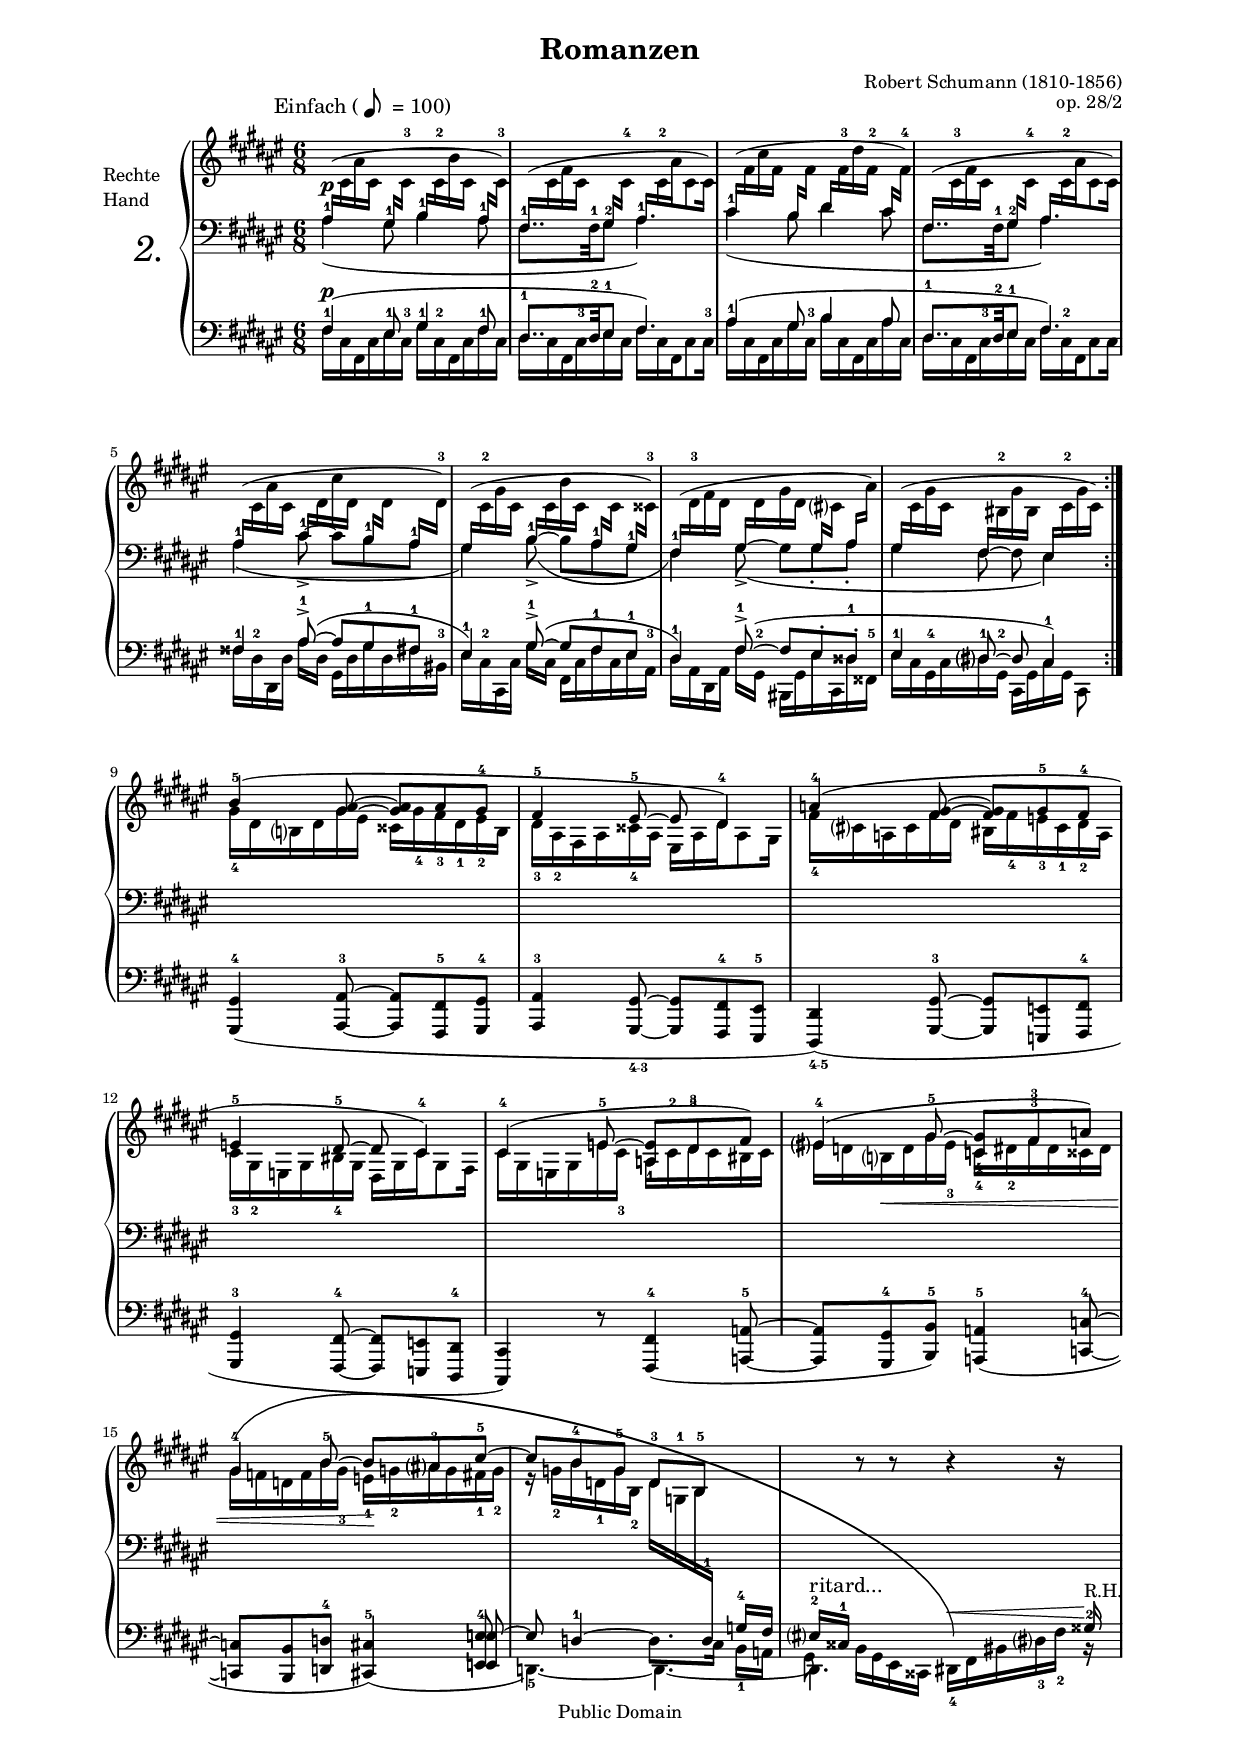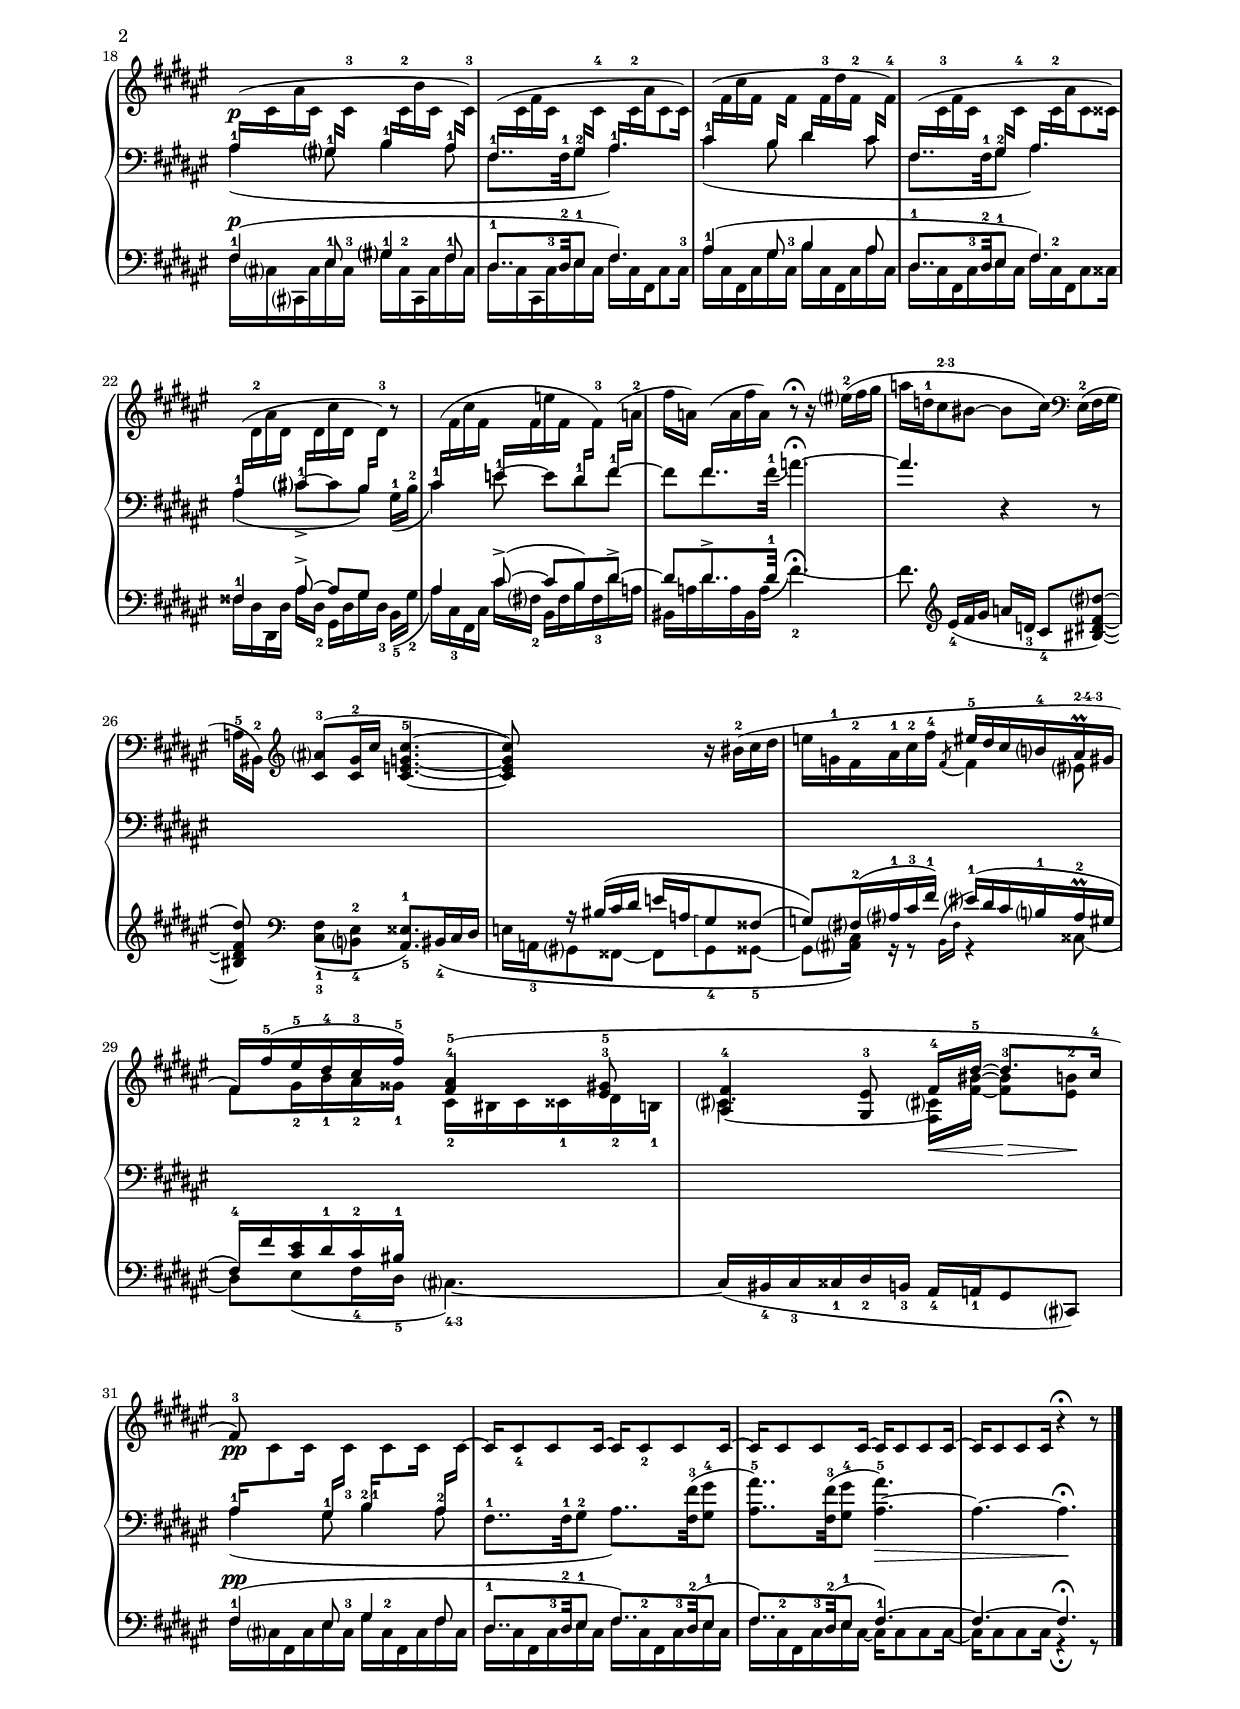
% NOT FINISHED!!!!

\include "deutsch.ly"

#(set-global-staff-size 16)

\version "2.7.31"

\header {
  title = "Romanzen"
  opus = "op. 28/2"
  composer = "Robert Schumann (1810-1856)"
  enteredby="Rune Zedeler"
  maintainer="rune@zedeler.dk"
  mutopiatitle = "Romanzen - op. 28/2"
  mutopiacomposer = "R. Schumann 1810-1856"
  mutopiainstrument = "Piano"
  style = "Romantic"
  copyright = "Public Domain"
}

u = { \change Staff = up  \stemDown }
m = { \change Staff = mid  \stemUp  }

%
% d = .. complains about note names.
% 
#(define d  #{ \change Staff = down  \stemUp #})

forcedBreak = \break

global =  { \key fis \major \time 6/8
  \set Score.beatLength =  #(ly:make-moment 3 8)
  \repeat volta 2 { s2.*8 } s2.*26 \bar "|."
}

righta =  \transpose c cis' {
 % \stemUp \slurUp \tieUp
 \stemUp
 \repeat volta 2 {
  \override TextScript   #'extra-offset = #'(-8.0 . 2.5)
  \m  a,16[^\p( \u c^\markup {
      \large "Einfach ("
      \note #"8" #1
      \large " = 100)" }
  a c ] \m  g,[ \u c^3 ] \m  b,[ \u c^2 b c] \m  a,[ \u c^3]) | 
  \revert TextScript #'extra-offset
  \m  f,[( \u c f c] \m  g,[ \u c^4] \m  a,[ \u c^2 a c8  c16)] | 
  \m  c16[( \u f c' f] \m  b,[ \u f] \m  d[ \u f^3 d' f^2] \m  c[ \u  f)^4] |
  \m  f,16[( \u c16^3 f c] \m  g,[ \u c^4] \m  a,[ \u c^2 a c8  c16)] |
  \m  a,[( \u c a c] \m  c[ \u d c' d] \m  b,[ \u d] \m  a,[ \u  d)^3] |
  \m  g,[( \u c^2 g c] \m  b,[ \u c b c] \m  a,[ \u c] \m  g,[ \u  cis)^3] |
  \m  f,[( \u d^3 f d] \m  g,[ \u d g d] \m  g,[ \u c] \m  a,[ \u  a)] |
  \m  g,[( \u c g c] \m  f,[ \u h,^2 g h,] \m  e,[ \u c^2 g  c)] |
 }
 \forcedBreak
 \stemUp \slurUp \tieUp
 b4^5( <a g>8~<a g> a g^4 |
 f4^5 e8^5~e  d4)^4 |
 as4^4( <g f>8~<g f> g^5 f^4 |
 es4^5 d8^5~d  c4)^4 |
 c^4( es8^5~<es as,_1> d^3  f) |
 e4^4( g8^5~<g ces_4> f^3  as) |
 g4^4 b8^5~b a c'^5~ |
 c' b^4 ges^5 des^3 b,^5 \d  ges,16[^4 f,] |
 e,^2^\markup { \large "ritard..." } cis,^1 \u r8 r r4 r16 \d gis,^2^"R.H."] |


 \forcedBreak
 \m  a,16[^\p( \u c a c] \m  g,[ \u c^3] \m  b,[ \u c^2 b c] \m  a,[ \u  c)^3 ]| 
 \m  f,[( \u c f c] \m  g,[ \u c^4] \m  a,[ \u c^2 a c8  c16)] | 
 \m  c16[( \u f c' f] \m  b,[ \u f] \m  d[ \u f^3 d' f^2] \m  c[ \u  f)]^4 | 
 \m  f,[( \u c^3 f c] \m  g,[ \u c^4] \m  a,[ \u c^2 a c8  cis16)] |
 \m  a,[( \u d^2 a d] \m  c[ \u d c' d] \m  b,[ \u  d)^3] r8 |
 \m  c16[( \u f c' f] \m  es[ \u f es' f] \m  d[ \u  f)^3] \m  f[( \u as^2] |
  f'[  as)] \m  f[( \u as f'  as)] r8^\fermata r16 e'^2( f' g' | \stemNeutral \tieNeutral
 as' des'^1 c'8^\markup { \finger "2-3" } h~h  c'16) \clef F  e,16[(^2 f, g,] |
 \forcedBreak

  as,[^5 h,,^2)] \clef G <c a^3>8[( <c g^2>16 c'] <c es ges c'^5>4.~
 <c es ges c'>8) s4 s8 r16 h^2( c' d' | 
 es' ges-1 f-2 a-1 c'-2 f'-4 \stemUp \tieUp e'-5 d' c' b-4 a^\prall^\markup { \finger "2-4-3" } g |
  f) f'-5( e'-5 d'-4 c'-3  f')-5 <f^4 a^5>4( <e^3 g^5>8 |
 <a, f^4>4 <g, e^3>8 f16^4 d'^5~ d'8.[ c'16^4] |
 \forcedBreak 
 << f8)^3_\pp \context Voice = "another" { \m  a,16[ \u c8 c16] } >> \m  g,[ \u c_3] \m  b,[^\markup { \finger "2-1" } \u c8 c16] \m  a,[ \u c]~ | \stemNeutral
 c16 c8_4 c c16~c c8_2 c c16~ |
 c16 c8 c c16~c c8 c c16~ |
 c16 c8 c c16 r4^\fermata r8 | \bar "|."

}

rightb =  \transpose c cis' {
 \relative c { \stemDown \slurDown
  \repeat volta 2 {
   a4^1( g8^1 b4^1 a8^1 |
   f8..^1 f32^1 g8^2  a4.)^1 |
   c4^1( b8 d4 c8 |
   f,8.. f32^1 g8^2  a4.) |
   a4(^1 c8^1_\accent~c b^1 a^1 |
    g4) b8^1_\accent(~b a^1 g^1 |
    f4)^1 g8_\accent(~g g_. a_. |
   g4 f8~f  e4) |
  }
 }
 \u \slurUp
 g16_4 d b, d g e cis g_4 f_3 d_1 e_2 b, |
 d_3 a,_2 f, a, cis_4 a, e, a, d a,8 g,16 |
 f_4 c as, c f d h, f_4 es_3 c_1 d_2 as, |
 c_3 g,_2 es, g, h,_4 g, d, g, c g,8 f,16 |
 c g, es, g, es c_3 as, c^2 d^3 c h, c |
 e des b,\< des g e_3 ces_4 d_2 f^3 d cis d |
 \once \override PhrasingSlur   #'extra-offset = #'(0 . 3)
 g\( fes des fes b g_3 es_1\! ges_2 a^3 ges f_1 ges_2 |
 r ges_2 b des_1 ges b,_2 des ges,^1 b, \d des,^1 \stemDown \transpose c' c { b,[_1 as,] |
 g,8  b,16[ g, e, cis,]  d,\)_4 \< f, h, d_3 f_2  r16\! }

 \change Staff=mid
 \relative c { \stemDown \slurDown
  a4^1( g8^1 b4^1 a8^1 |
  f8..^1 f32^1 g8^2  a4.)^1 |
  c4^1( b8 d4 c8 |
  f,8.. f32^1 g8^2  a4.) |
  a4^1( c8^1_\accent~[c b)] g16^1([ b^2] |
   c4)^1 es8^1~es d^1 f^1~ |
  \override PianoStaff.Arpeggio  #'direction = #UP
  f f8.. f32^1( as4.)^\fermata\arpeggio ~ |
  \revert PianoStaff.Arpeggio #'direction
  \stemUp \tieUp as r4 r8 |
 }
  s2. s
 \u s4. \grace {
  \override Stem   #'stroke-style = #"grace"
  f8(
  \revert Stem #'stroke-style }
  f4) e8 |
 f g16_2 b_1 a_2 gis_1 c_2 h, c cis_1 d_2 b,_1 |
 \tieDown c4.~<f, c  >16\< \tieNeutral <f h>~ < f^3 h >8[\>\! < e b^2> \!] |
 \change Staff=mid
 \transpose c' c {
  a4^1( g8^1 b4 a8^2 |
  f8..^1 f32^1 g8^2  a8..)   \slurUp <f f'^3>32( <g g'^4>8 |
  <a a'^5>8..) <f f'^3>32( <g g'^4>8 <a a'^5 >4.\>) ~ |
  a~ a\!^\fermata \bar "|."
 }
}

lefta =  \transpose c cis {
 \stemUp \slurUp \tieUp
 \repeat volta 2 {
  f4^1( e8^1 g4^1 f8^1 |
  d8..^1 d32^2 e8^1  f4.) |
  a4^1( g8 b4 a8 |
  d8..^1 d32^2 e8^1  f4.) |
  fis4^1 a8^1^\accent(~a g^1 f^1 |
   e4)^1 g8^1^\accent(~g f^1 e^1 |
   d4)^1 f8^1^\accent(~f e^. dis^1^. |
  e4^1 d8^1~d  c4)^1 |
 }
 \d \tieNeutral \slurDown
 <<
 \transpose c' c {
  g4 a8~a f g | a4 g8~g f e |
  d4 g8~g es f | g4 f8~f es d |
  c4 r8 f4 as8~ | as g b as4 ces'8~ |
  ces' b des' c'4 \context Voice = "another" { \stemUp \tieUp <es' es>8~ |
  es' des'4^1~ \stemDown  des'8.[ c'16] }
 }
 \transpose c' c, {
  g4(-4 a8-3~a f-5 g-4 | a4-3 g8-\markup { \finger "4-3" } ~g f-4 e-5 |
   d4)-\markup { \finger "4-5" }( g8-3~g es f-4 | g4-3 f8-4~f es d-4 |
   c4) r8 f4-4( as8-5~ | as g-4  b)-5 as4-5( ces'8-4~ |
  ces' b des'-4  c'4)-5( <es'-4 es''>8 |
  \stemDown \tieDown  des'4.)_5~des'~ |
  \override NoteColumn   #'horizontal-shift = #-1 des' s
 }
 >>
 \change Staff=down \stemUp \slurUp \tieUp \phrasingSlurUp
 f4^1( e8^1 g4^1 f8^1 |
 d8..^1 d32^2 e8^1  f4.) |
 a4^1( g8 b4 a8 |
 d8..^1 d32^2 e8^1  f4.) |
 fis4 a8^\accent~a g s |
 a4 c'8^\accent(~c'  b) d'^\accent~ |
 d' d'8..^\accent d'32-1 s4. |
 s2.*2
 s8 r16 h\( c' d' es' as g8\arpeggio  fis(
 ges)\) f16-2( a-1 c'-3  f')-1 \grace {
  \override Stem   #'stroke-style = #"grace"
  \stemDown \slurUp  b,[( f] \stemUp 
  \revert Stem #'stroke-style }
  e')-1( d' c' b-1 a-2\prall g 
  f16)-4 f' <c' e'> d'-1 c'-2 h-1 s4.
 s2.
 f4^1( e8 g4 f8 |
 d8..^1 d32-2 e8^1  f8..) d32^2( e8^1 |
  f8..) d32-2( e8^1  f4.)^1 ~ |
 f~ f\fermata |
}

leftb =  \transpose c cis {
 \stemDown \slurDown \tieDown
 \repeat volta 2 {
  f16^\p c f, c e c-3 g c-2 f, c f c |
  d c f, c-3 e c f c f, c8 c16-3 |
  a16 c f, c g c-3 b c f, c a c |
  d c f, c-3 e c f c-2 f, c8 c16 |
  fis d-2 d, d  a[ d] g, d g d f h,-3 |
  e c-2 c, c  g[ c] f, c f c e a,-3 |
  d a, d, a,  f[ g,-2] h,, g, e c, dis fis,-5 |
  e c g,-4 c d g,-2  c,[ g, c g,] c,8 |
 }

 s2.*9 |

 f16^\p c c, c e c-3 g c-2 c, c f c |
 d c c, c-3 e c f c f, c8 c16-3 |
 a16 c f, c g c-3 b c f, c a c |
 d c f, c-3 e c f c-2 f, c8 cis16 |
 fis^1 d d, d  a[ d_2] g, d g d_3  b,[_5( g_2] |
  a) c_3 f, c  c'[ f_2] b, f b f_3 d' as |
 h, as d' as h, as( f'4.)^\fermata\arpeggio_2 ~
 \d \stemDown f'8. \clef G \stemNeutral \tieNeutral \phrasingSlurDown
   \transpose c c' { e16[_4( f g]  as[ des_3]  c8[_4 <h, d f d'>)]~ |
 <h, d f d'>} \clef F <c_3 f_1>[( <b,_4 e^2>] <a,_5 eis^1>8.) h,16_4\( c d |
 \voiceTwo
 es as,_3 g,8 fis,~fis, g,_4\arpeggio gis,_5~ |
 gis, <a, c>16\) r16 r8 r4 cis8( |
  d) e( f16_4 d_5  c4.)_ \markup { \finger "4-3" }~ |
 \oneVoice
 c16( h,_4 c_3 cis_1 d_2 b,_3 a,_4 as,_1 g,8  c,8) |
 \change Staff = down \stemDown \tieDown
 f16^\pp c f, c e c-3 g c-2 f, c f c |
 d c f, c-3 e c f c-2 f, c-3 e c |
 f c-2 f, c-3 e c ~ c c8 c c16 ~ |
 c c8 c c16 r4_\fermata r8 \bar "|." |
}


\paper {
    indent = 0.5 \in
    % textheight = 29.8 \cm
    pagenumber = no
    linewidth = 17.0 \cm
}  
		       
\score { 
  \context PianoStaff <<
    #(set-accidental-style 'piano-cautionary)
    \override PianoStaff.NoteCollision   #'merge-differently-dotted = ##t
    \set PianoStaff.connectArpeggios = ##t
    \override PianoStaff.Arpeggio #'stencil = #ly:arpeggio::brew-chord-bracket

    \override PianoStaff.InstrumentName #'font-size = #6
    \override PianoStaff.InstrumentName #'font-shape = #'italic
    \override PianoStaff.InstrumentName #'font-magnification = #3
    
    \set PianoStaff.instrument = "  2."
    \context Staff = "up" {
      \override Staff.DynamicLineSpanner   #'direction = #DOWN
      \clef G <<\global \context Voice = "upv" \righta >>
    }
    \context Staff = "mid" {
    \override Staff.InstrumentName #'font-size = #0
    \override Staff.InstrumentName #'font-shape = #'upright
    \override Staff.InstrumentName #'font-magnification = #1
    \override Staff.InstrumentName #'extra-offset = #'(0 . 6)
   % \set Staff.instrument = "\\begin{turn}{-90}{Rechte Hand}\\end{turn}"
    \set Staff.instrument = \markup { \column { Rechte Hand }  \hspace #2 }
      \clef F <<\global \context Voice = "midv" \rightb>>
    }
      \context Staff = "down" {
        \override Staff.DynamicLineSpanner   #'direction = #UP
        \clef F
	<< \global \context Voice = "lva" \lefta \context Voice = "lvb" \leftb >>
    }
  >>
  \layout { 
    \context {
      \RemoveEmptyStaffContext
    }
    \context {
      \Score
      \override SpacingSpanner #'common-shortest-duration = #(ly:make-moment 1 8)
    }
    \context {
      \PianoStaff
      \override VerticalAlignment #'forced-distance = #13.0
    }
  }
  \midi { \tempo 8=100 }
}


